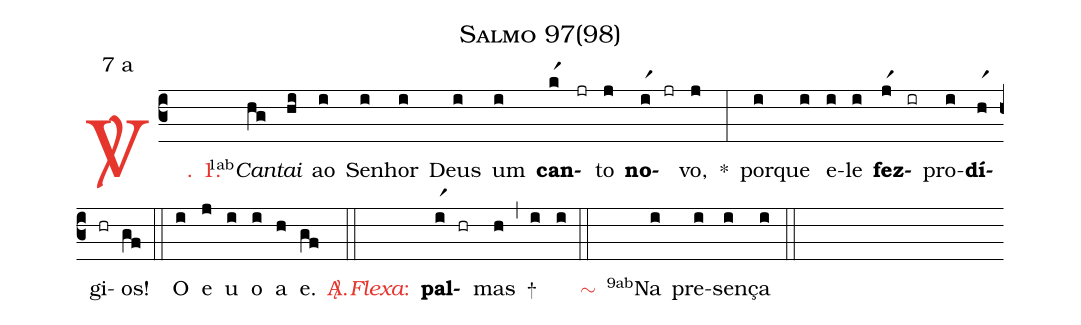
name: Salmo 97(98);
mode: 7;
mode-differentia: a;
%%
(c3)

<c><sp>V/</sp>. 1.</c>() <v>\VSup{1ab}</v><i>Can</i>(hg)<i>tai</i>(hi) ao(i) Se(i)nhor(i) Deus(i) um(i) <b>can</b>(kr1)(jr)to(j) <b>no</b>(ir1)(jr)vo,(j) *(:) por(i)que(i) e(i)le(i) <b>fez</b>(jr1)(ir) pro(i)<b>dí</b>(hr1)gi(hr)os!(gf) (::)

<eu>O(i) e(j) u(i) o(i) a(h) e.</eu>(gf) <c><sp>A/</sp>.</c>(::)

<nlba><c><i>Flexa</i>:</c>() <b>pal</b></nlba>(ir1)(hr)mas(h) (,) + (i) (i) (::)

<nlba><c><sp>~</sp></c>() <v>\VSup{9ab}</v>Na</nlba>(i) pre(i)sen(i)ça(i) (::)
